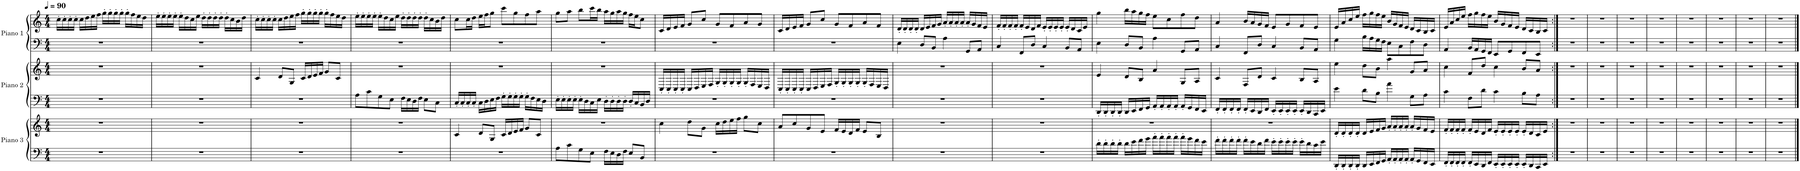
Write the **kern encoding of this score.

**kern	**kern	**kern	**kern	**kern	**kern
*part3	*part3	*part2	*part2	*part1	*part1
*staff6	*staff5	*staff4	*staff3	*staff2	*staff1
*I"Piano 3	*	*I"Piano 2	*	*I"Piano 1	*
*I'Pno. 3	*	*I'Pno. 2	*	*I'Pno. 1	*
*clefF4	*clefG2	*clefF4	*clefG2	*clefF4	*clefG2
*k[]	*k[]	*k[]	*k[]	*k[]	*k[]
*M4/4	*M4/4	*M4/4	*M4/4	*M4/4	*M4/4
*MM90	*MM90	*MM90	*MM90	*MM90	*MM90
=1	=1	=1	=1	=1	=1
1r	1r	1r	1r	1r	16cc'\LL
.	.	.	.	.	16cc'\
.	.	.	.	.	16cc'\
.	.	.	.	.	16cc'\JJ
.	.	.	.	.	16cc\LL
.	.	.	.	.	16dd\
.	.	.	.	.	16ee\
.	.	.	.	.	16ff\JJ
.	.	.	.	.	16gg'\LL
.	.	.	.	.	16gg'\
.	.	.	.	.	16gg'\
.	.	.	.	.	16gg'\JJ
.	.	.	.	.	16gg'\LL
.	.	.	.	.	16ff\
.	.	.	.	.	16ee\
.	.	.	.	.	16dd\JJ
=2	=2	=2	=2	=2	=2
1r	1r	1r	1r	1r	16ee'\LL
.	.	.	.	.	16ee'\
.	.	.	.	.	16ee'\
.	.	.	.	.	16ee'\JJ
.	.	.	.	.	16ee'\LL
.	.	.	.	.	16dd\
.	.	.	.	.	16cc\
.	.	.	.	.	16ee\JJ
.	.	.	.	.	16dd'\LL
.	.	.	.	.	16dd'\
.	.	.	.	.	16dd'\
.	.	.	.	.	16dd'\JJ
.	.	.	.	.	16dd'\LL
.	.	.	.	.	16cc\
.	.	.	.	.	16b\
.	.	.	.	.	16dd\JJ
=3	=3	=3	=3	=3	=3
1r	1r	1r	4c/	1r	16cc'\LL
.	.	.	.	.	16cc'\
.	.	.	.	.	16cc'\
.	.	.	.	.	16cc'\JJ
.	.	.	8d/L	.	16cc\LL
.	.	.	.	.	16dd\
.	.	.	8G/J	.	16ee\
.	.	.	.	.	16ff\JJ
.	.	.	16c/LL	.	16gg'\LL
.	.	.	16d/	.	16gg'\
.	.	.	16e/	.	16gg'\
.	.	.	16f/JJ	.	16gg'\JJ
.	.	.	8g/L	.	16gg'\LL
.	.	.	.	.	16ff\
.	.	.	8c/J	.	16ee\
.	.	.	.	.	16dd\JJ
=4	=4	=4	=4	=4	=4
1r	1r	8A\L	1r	1r	16ee'\LL
.	.	.	.	.	16ee'\
.	.	8c\	.	.	16ee'\
.	.	.	.	.	16ee'\JJ
.	.	8G\	.	.	16ee'\LL
.	.	.	.	.	16dd\
.	.	8E\J	.	.	16cc\
.	.	.	.	.	16ee\JJ
.	.	16F\LL	.	.	16dd'\LL
.	.	16E\	.	.	16dd'\
.	.	16D\	.	.	16dd'\
.	.	16F\JJ	.	.	16dd'\JJ
.	.	8E\L	.	.	16dd'\LL
.	.	.	.	.	16cc\
.	.	8C\J	.	.	16b\
.	.	.	.	.	16dd\JJ
=5	=5	=5	=5	=5	=5
1r	4c/	16C'/LL	1r	1r	8cc\L
.	.	16C'/	.	.	.
.	.	16C'/	.	.	16cc\L
.	.	16C'/JJ	.	.	16dd\JJ
.	8d/L	16C\LL	.	.	16ee\LL
.	.	16D\	.	.	16ff\J
.	8G/J	16E\	.	.	8gg\J
.	.	16F\JJ	.	.	.
.	16c/LL	16G'\LL	.	.	8ccc\L
.	16d/	16G'\	.	.	.
.	16e/	16G'\	.	.	8gg\
.	16f/JJ	16G'\JJ	.	.	.
.	8g/L	16G'\LL	.	.	8ff\
.	.	16F\	.	.	.
.	8c/J	16E\	.	.	8aa\J
.	.	16D\JJ	.	.	.
=6	=6	=6	=6	=6	=6
8A\L	1r	16E'\LL	1r	1r	8gg\L
.	.	16E'\	.	.	.
8c\	.	16E'\	.	.	8aa\J
.	.	16E'\JJ	.	.	.
8G\	.	16E'\LL	.	.	8bb\L
.	.	16D\	.	.	.
8E\J	.	16C\	.	.	16ccc\L
.	.	16E\JJ	.	.	16bb\JJ
16F\LL	.	16D'\LL	.	.	16aa\LL
16E\	.	16D'\	.	.	16gg\
16D\	.	16D'\	.	.	16aa\
16F\JJ	.	16D'\JJ	.	.	16gg\JJ
8E/L	.	16D'/LL	.	.	16ff\LL
.	.	16C/	.	.	16ee\J
8BB/J	.	16BB/	.	.	8cc\J
.	.	16D/JJ	.	.	.
=7	=7	=7	=7	=7	=7
1r	4cc\	1r	16C'/LL	1r	16c/LL
.	.	.	16C'/	.	16d/
.	.	.	16C'/	.	16e/
.	.	.	16C'/JJ	.	16f/JJ
.	8dd\L	.	16C/LL	.	8g/L
.	.	.	16D/	.	.
.	8g\J	.	16E/	.	8cc/J
.	.	.	16F/JJ	.	.
.	16cc\LL	.	16G'/LL	.	8g/L
.	16dd\	.	16G'/	.	.
.	16ee\	.	16G'/	.	8f/
.	16ff\JJ	.	16G'/JJ	.	.
.	8gg\L	.	16G'/LL	.	8a/
.	.	.	16F/	.	.
.	8cc\J	.	16E/	.	8g/J
.	.	.	16D/JJ	.	.
=8	=8	=8	=8	=8	=8
1r	8a/L	1r	16C'/LL	1r	16c/LL
.	.	.	16C'/	.	16d/
.	8cc/	.	16C'/	.	16e/
.	.	.	16C'/JJ	.	16f/JJ
.	8g/	.	16C/LL	.	8g/L
.	.	.	16D/	.	.
.	8e/J	.	16E/	.	8cc/J
.	.	.	16F/JJ	.	.
.	16f/LL	.	16G'/LL	.	8g/L
.	16e/	.	16G'/	.	.
.	16d/	.	16G'/	.	8f/
.	16f/JJ	.	16G'/JJ	.	.
.	8e/L	.	16G'/LL	.	8a/
.	.	.	16F/	.	.
.	8B/J	.	16E/	.	8f/J
.	.	.	16D/JJ	.	.
=9	=9	=9	=9	=9	=9
1r	1r	1r	1r	4E\	16d'/LL
.	.	.	.	.	16d'/
.	.	.	.	.	16d'/
.	.	.	.	.	16d'/JJ
.	.	.	.	8D/L	16d/LL
.	.	.	.	.	16e/
.	.	.	.	8BB/J	16f/
.	.	.	.	.	16g/JJ
.	.	.	.	4A\	16a'/LL
.	.	.	.	.	16a'/
.	.	.	.	.	16a'/
.	.	.	.	.	16a'/JJ
.	.	.	.	8GG/L	16a'/LL
.	.	.	.	.	16g/
.	.	.	.	8AA/J	16f/
.	.	.	.	.	16e/JJ
=10	=10	=10	=10	=10	=10
1r	1r	1r	1r	4C/	16f'/LL
.	.	.	.	.	16f'/
.	.	.	.	.	16f'/
.	.	.	.	.	16f'/JJ
.	.	.	.	8FF/L	16f'/LL
.	.	.	.	.	16e/
.	.	.	.	8D/J	16d/
.	.	.	.	.	16f/JJ
.	.	.	.	4C/	16e'/LL
.	.	.	.	.	16e'/
.	.	.	.	.	16e'/
.	.	.	.	.	16e'/JJ
.	.	.	.	8BB/L	16e'/LL
.	.	.	.	.	16d/
.	.	.	.	8AA/J	16c/
.	.	.	.	.	16e/JJ
=11	=11	=11	=11	=11	=11
16d'\LL	1r	16DD'/LL	4e/	4E\	4gg\
16d'\	.	16DD'/	.	.	.
16d'\	.	16DD'/	.	.	.
16d'\JJ	.	16DD'/JJ	.	.	.
16d\LL	.	16DD/LL	8d/L	8D/L	16bb\LL
16e\	.	16EE/	.	.	16aa\
16f\	.	16FF/	8B/J	8BB/J	16gg\
16g\JJ	.	16GG/JJ	.	.	16ff\JJ
16a'\LL	.	16AA'/LL	4a/	4A\	8ee\L
16a'\	.	16AA'/	.	.	.
16a'\	.	16AA'/	.	.	8cc\
16a'\JJ	.	16AA'/JJ	.	.	.
16a'\LL	.	16AA'/LL	8G/L	8GG/L	8ff\
16g\	.	16GG/	.	.	.
16f\	.	16FF/	8A/J	8AA/J	8dd\J
16e\JJ	.	16EE/JJ	.	.	.
=12	=12	=12	=12	=12	=12
16f'\LL	1r	16FF'/LL	4c/	4C/	4a/
16f'\	.	16FF'/	.	.	.
16f'\	.	16FF'/	.	.	.
16f'\JJ	.	16FF'/JJ	.	.	.
16f'\LL	.	16FF'/LL	8F/L	8FF/L	16b/LL
16e\	.	16EE/	.	.	16a/
16d\	.	16DD/	8d/J	8D/J	16g/
16f\JJ	.	16FF/JJ	.	.	16f/JJ
16e'\LL	.	16EE'/LL	4c/	4C/	8e/L
16e'\	.	16EE'/	.	.	.
16e'\	.	16EE'/	.	.	8g/
16e'\JJ	.	16EE'/JJ	.	.	.
16e'\LL	.	16EE'/LL	8B/L	8BB/L	8f/
16d\	.	16DD/	.	.	.
16c\	.	16CC/	8A/J	8AA/J	8e/J
16e\JJ	.	16EE/JJ	.	.	.
=13	=13	=13	=13	=13	=13
16DD'/LL	16d'/LL	4e\	4ee\	4G\	16e/LL
16DD'/	16d'/	.	.	.	16a/
16DD'/	16d'/	.	.	.	16cc/
16DD'/JJ	16d'/JJ	.	.	.	16ee/JJ
16DD/LL	16d/LL	8d\L	8dd\L	16B\LL	16ff\LL
16EE/	16e/	.	.	16A\	16gg\
16FF/	16f/	8B\J	8b\J	16G\	16ff\
16GG/JJ	16g/JJ	.	.	16F\JJ	16ee\JJ
16AA'/LL	16a'/LL	4a\	4aa\	8E\L	16b/LL
16AA'/	16a'/	.	.	.	16g/
16AA'/	16a'/	.	.	8C\	16f/
16AA'/JJ	16a'/JJ	.	.	.	16e/JJ
16AA'/LL	16a'/LL	8G\L	8g/L	8F\	16d/LL
16GG/	16g/	.	.	.	16c/
16FF/	16f/	8A\J	8a/J	8D\J	16B/
16EE/JJ	16e/JJ	.	.	.	16c/JJ
=14	=14	=14	=14	=14	=14
16FF'/LL	16f'/LL	4c\	4cc\	4AA/	16e/LL
16FF'/	16f'/	.	.	.	16a/
16FF'/	16f'/	.	.	.	16cc/
16FF'/JJ	16f'/JJ	.	.	.	16ee/JJ
16FF'/LL	16f'/LL	8F\L	8f/L	16BB/LL	16ff\LL
16EE/	16e/	.	.	16AA/	16gg\
16DD/	16d/	8d\J	8dd/J	16GG/	16ff\
16FF/JJ	16f/JJ	.	.	16FF/JJ	16ee\JJ
16EE'/LL	16e'/LL	4c\	4cc\	8EE/L	16b/LL
16EE'/	16e'/	.	.	.	16g/
16EE'/	16e'/	.	.	8GG/	16f/
16EE'/JJ	16e'/JJ	.	.	.	16e/JJ
16EE'/LL	16e'/LL	8B\L	8b/L	8FF/	16d/LL
16DD/	16d/	.	.	.	16c/
16CC/	16c/	8A\J	8a/J	8EE/J	16B/
16EE/JJ	16e/JJ	.	.	.	16c/JJ
=15:|!	=15:|!	=15:|!	=15:|!	=15:|!	=15:|!
1r	1r	1r	1r	1r	1r
=16	=16	=16	=16	=16	=16
1r	1r	1r	1r	1r	1r
=17	=17	=17	=17	=17	=17
1r	1r	1r	1r	1r	1r
=18	=18	=18	=18	=18	=18
1r	1r	1r	1r	1r	1r
=19	=19	=19	=19	=19	=19
1r	1r	1r	1r	1r	1r
=20	=20	=20	=20	=20	=20
1r	1r	1r	1r	1r	1r
=21	=21	=21	=21	=21	=21
1r	1r	1r	1r	1r	1r
=22	=22	=22	=22	=22	=22
1r	1r	1r	1r	1r	1r
==	==	==	==	==	==
*-	*-	*-	*-	*-	*-
